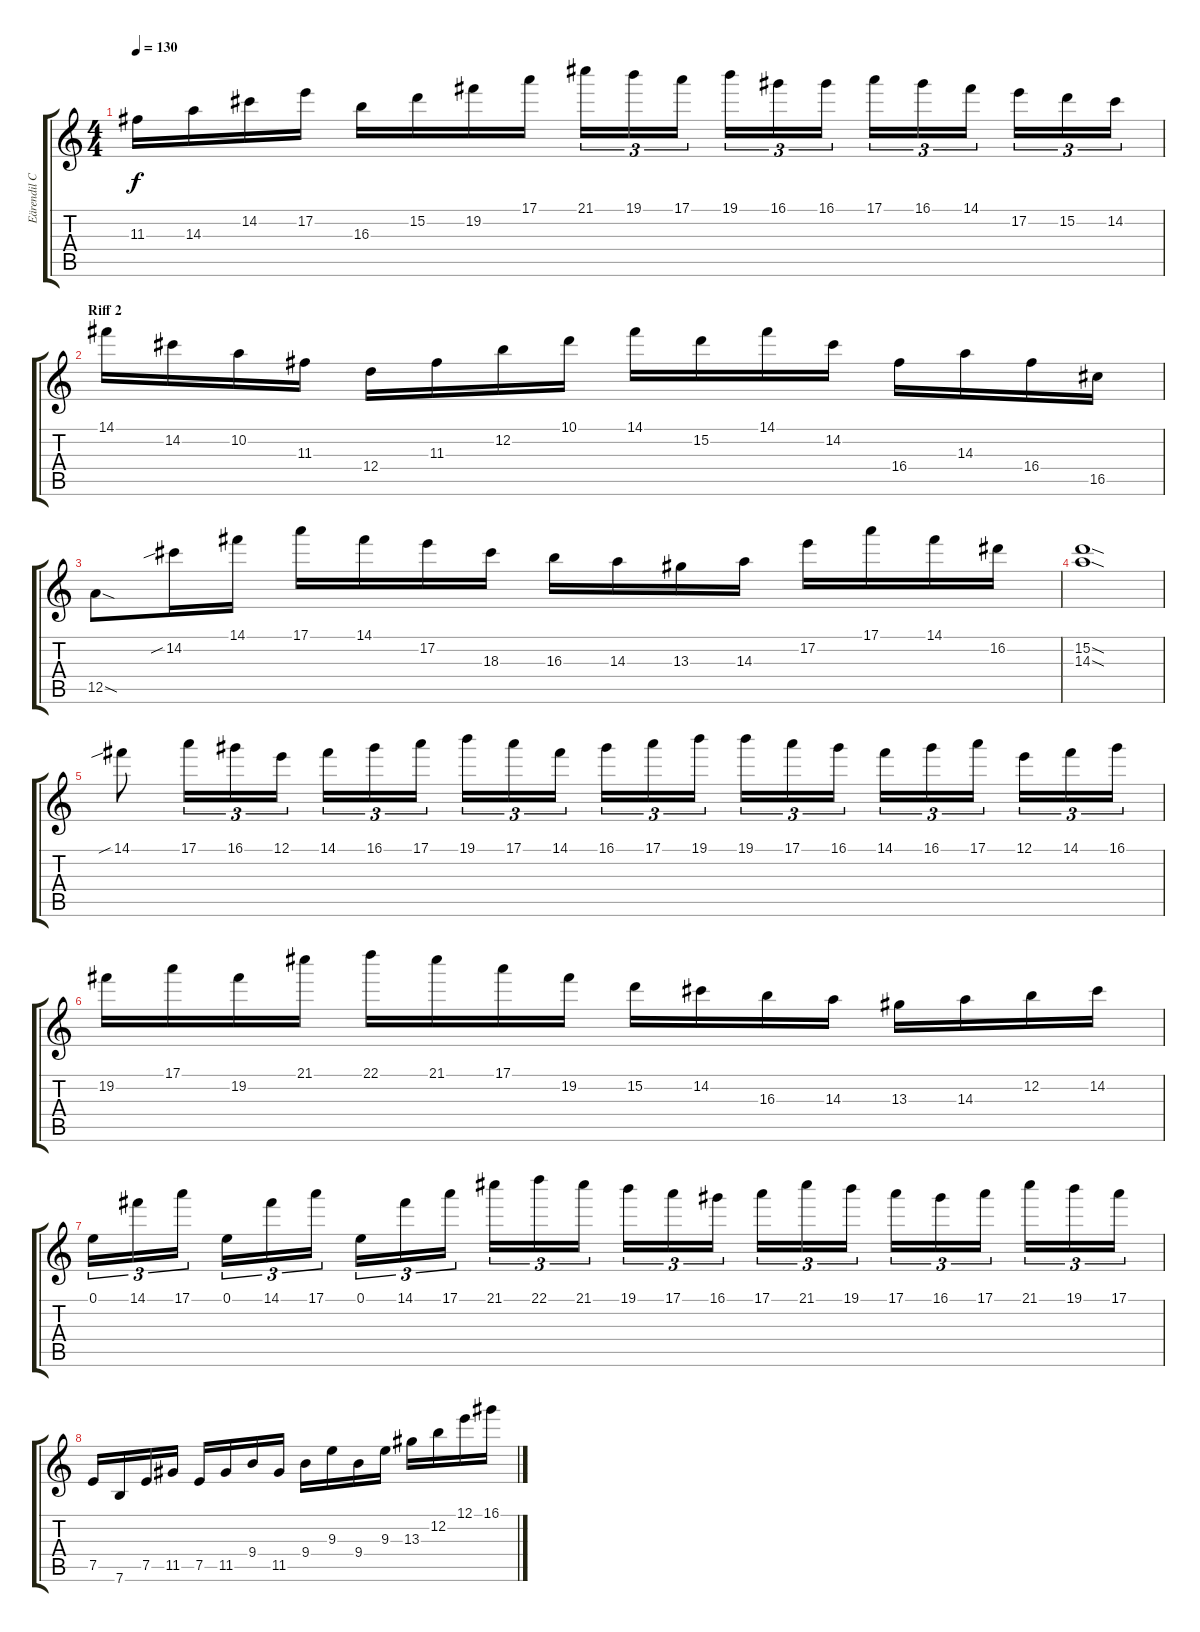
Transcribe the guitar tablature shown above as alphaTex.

\track ("Eärendil Camlost (Lead Guitar)" "Eärendil C") {instrument distortionguitar}
\staff {score tabs}
\tuning (E4 B3 G3 D3 A2 E2) {hide}
\ts (4 4)
\tempo 130
\clef g2
\ks c
11.3.16{dy f} 14.3.16 14.2.16 17.2.16 16.3.16 15.2.16 19.2.16 17.1.16 21.1.16{tu (3 2)} 19.1.16{tu (3 2)} 17.1.16{tu (3 2)} 19.1.16{tu (3 2)} 16.1.16{tu (3 2)} 16.1.16{tu (3 2)} 17.1.16{tu (3 2)} 16.1.16{tu (3 2)} 14.1.16{tu (3 2)} 17.2.16{tu (3 2)} 15.2.16{tu (3 2)} 14.2.16{tu (3 2)} |
\section ("" "Riff 2")
14.1.16 14.2.16 10.2.16 11.3.16 12.4.16 11.3.16 12.2.16 10.1.16 14.1.16 15.2.16 14.1.16 14.2.16 16.4.16 14.3.16 16.4.16 16.5.16 |
12.5{sod}.8 14.2{sib}.16 14.1.16 17.1.16 14.1.16 17.2.16 18.3.16 16.3.16 14.3.16 13.3.16 14.3.16 17.2.16 17.1.16 14.1.16 16.2.16 |
(15.2{sod} 14.3{sod}).1 |
14.1{sib}.8 17.1.16{tu (3 2)} 16.1.16{tu (3 2)} 12.1.16{tu (3 2)} 14.1.16{tu (3 2)} 16.1.16{tu (3 2)} 17.1.16{tu (3 2)} 19.1.16{tu (3 2)} 17.1.16{tu (3 2)} 14.1.16{tu (3 2)} 16.1.16{tu (3 2)} 17.1.16{tu (3 2)} 19.1.16{tu (3 2)} 19.1.16{tu (3 2)} 17.1.16{tu (3 2)} 16.1.16{tu (3 2)} 14.1.16{tu (3 2)} 16.1.16{tu (3 2)} 17.1.16{tu (3 2)} 12.1.16{tu (3 2)} 14.1.16{tu (3 2)} 16.1.16{tu (3 2)} |
19.2.16 17.1.16 19.2.16 21.1.16 22.1.16 21.1.16 17.1.16 19.2.16 15.2.16 14.2.16 16.3.16 14.3.16 13.3.16 14.3.16 12.2.16 14.2.16 |
0.1.16{tu (3 2)} 14.1.16{tu (3 2)} 17.1.16{tu (3 2)} 0.1.16{tu (3 2)} 14.1.16{tu (3 2)} 17.1.16{tu (3 2)} 0.1.16{tu (3 2)} 14.1.16{tu (3 2)} 17.1.16{tu (3 2)} 21.1.16{tu (3 2)} 22.1.16{tu (3 2)} 21.1.16{tu (3 2)} 19.1.16{tu (3 2)} 17.1.16{tu (3 2)} 16.1.16{tu (3 2)} 17.1.16{tu (3 2)} 21.1.16{tu (3 2)} 19.1.16{tu (3 2)} 17.1.16{tu (3 2)} 16.1.16{tu (3 2)} 17.1.16{tu (3 2)} 21.1.16{tu (3 2)} 19.1.16{tu (3 2)} 17.1.16{tu (3 2)} |
7.5.16 7.6.16 7.5.16 11.5.16 7.5.16 11.5.16 9.4.16 11.5.16 9.4.16 9.3.16 9.4.16 9.3.16 13.3.16 12.2.16 12.1.16 16.1.16
